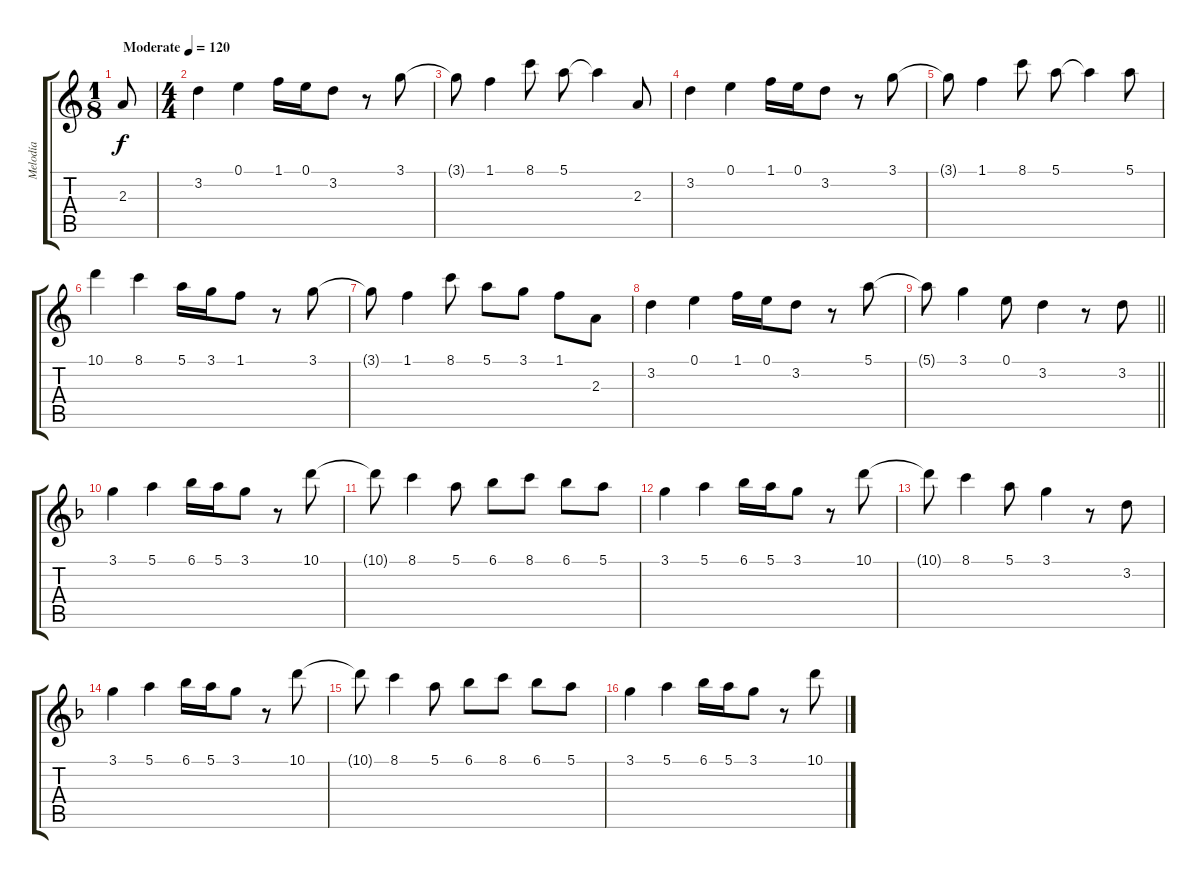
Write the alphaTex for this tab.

\track ("Melodía" "Melodía") {instrument acousticguitarsteel}
\staff {score tabs}
\tuning (E4 B3 G3 D3 A2 E2) {hide}
\ts (1 8)
\tempo (120 "Moderate")
\clef g2
\ks c
2.3.8{dy f instrument acousticguitarsteel} |
\ts (4 4)
3.2.4 0.1.4 1.1.16 0.1.16 3.2.8 r.8 3.1.8 |
3.1{t}.8 1.1.4 8.1.8 5.1.8 5.1{t}.4 2.3.8 |
3.2.4 0.1.4 1.1.16 0.1.16 3.2.8 r.8 3.1.8 |
3.1{t}.8 1.1.4 8.1.8 5.1.8 5.1{t}.4 5.1.8 |
10.1.4 8.1.4 5.1.16 3.1.16 1.1.8 r.8 3.1.8 |
3.1{t}.8 1.1.4 8.1.8 5.1.8 3.1.8 1.1.8 2.3.8 |
3.2.4 0.1.4 1.1.16 0.1.16 3.2.8 r.8 5.1.8 |
\barLineRight lightlight
5.1{t}.8 3.1.4 0.1.8 3.2.4 r.8 3.2.8 |
\ks f
3.1.4 5.1.4 6.1.16 5.1.16 3.1.8 r.8 10.1.8 |
10.1{t}.8 8.1.4 5.1.8 6.1.8 8.1.8 6.1.8 5.1.8 |
3.1.4 5.1.4 6.1.16 5.1.16 3.1.8 r.8 10.1.8 |
10.1{t}.8 8.1.4 5.1.8 3.1.4 r.8 3.2.8 |
3.1.4 5.1.4 6.1.16 5.1.16 3.1.8 r.8 10.1.8 |
10.1{t}.8 8.1.4 5.1.8 6.1.8 8.1.8 6.1.8 5.1.8 |
3.1.4 5.1.4 6.1.16 5.1.16 3.1.8 r.8 10.1.8
